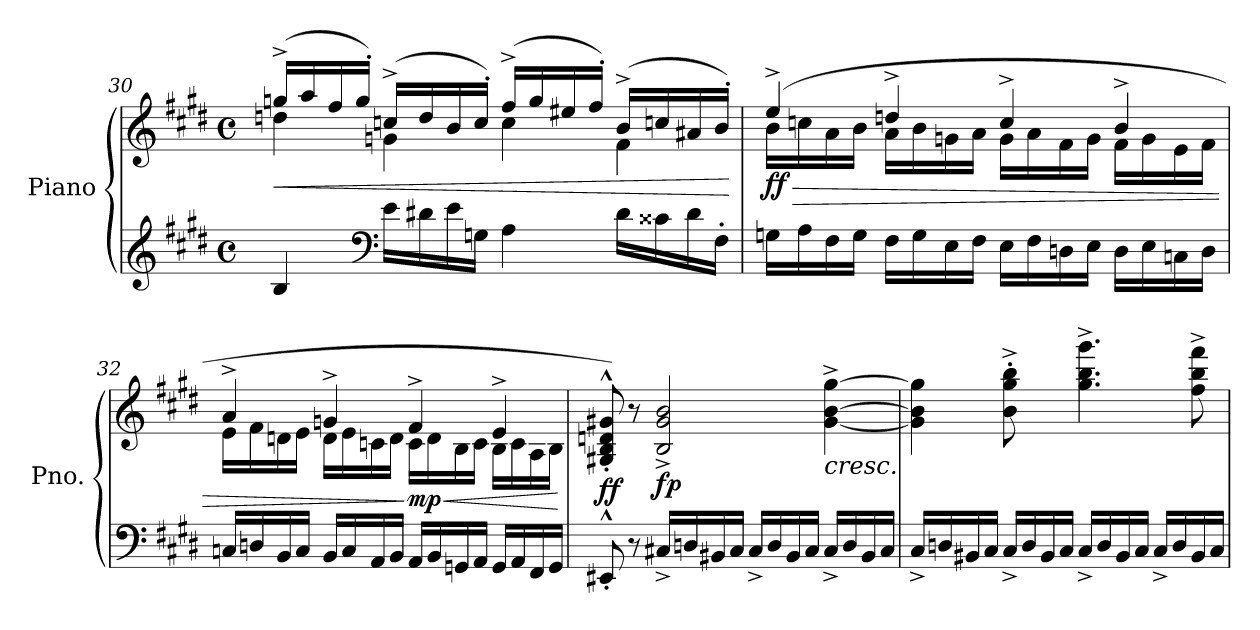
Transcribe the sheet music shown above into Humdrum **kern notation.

**kern	**kern	**dynam
*part1	*part1	*part1
*staff2	*staff1	*staff1/2
*I"Piano	*	*
*I'Pno.	*	*
!!LO:LB:g=z
*clefG2	*clefG2	*
*k[f#c#g#d#]	*k[f#c#g#d#]	*
*M4/4	*M4/4	*
*met(c)	*met(c)	*
*MM190	*MM190	*
=30	=30	=30
!	!	!LO:HP:b
*	*^	*
4B/	(>16ggn^/LL	4ddn\	<
.	16aa/	.	.
.	16ff#/	.	.
*	*MM180	*	*
.	16gg'/JJ)	.	.
*clefF4	*	*	*
*	*MM190	*	*
16e\LL	(>16ccn^/LL	4gn\	.
16d#X\	16dd/	.	.
16e\	16b/	.	.
*	*MM180	*	*
16Gn\JJ	16cc'/JJ)	.	.
*	*MM190	*	*
4A\	(>16ff#^/LL	4cc\	.
.	16gg/	.	.
.	16ee#X/	.	.
*	*MM180	*	*
.	16ff#'/JJ)	.	.
*	*MM190	*	*
16d#\LL	(>16b^/LL	4f#\	.
16c##X\	16ccn/	.	.
16d#\	16a#X/	.	.
*	*MM180	*	*
16F#'\JJ	16b'/JJ)	.	.
*	*v	*v	*
.	.	[
=31	=31	=31
*	*MM158	*
!	!	!LO:HP:b
*	*^	*
*	*	*^	*
!	!	!	!	!LO:DY:n=1:b
16Gn\LL	(>4ee^/	16b\LL	4ee^/yy	> ff
*	*MM170	*	*	*
16A\	.	16ccn\	.	.
*	*MM180	*	*	*
16F#\	.	16a\	.	.
*	*MM184	*	*	*
16G\JJ	.	16b\JJ	.	.
16F#\LL	4ddn^/	16a\LL	2.ryy	.
*	*MM186	*	*	*
16G\	.	16b\	.	.
16E\	.	16gn\	.	.
16F#\JJ	.	16a\JJ	.	.
16E\LL	4cc^/	16g\LL	.	.
16F#\	.	16a\	.	.
16Dn\	.	16f#\	.	.
16E\JJ	.	16g\JJ	.	.
16D\LL	4b^/	16f#\LL	.	.
16E\	.	16g\	.	.
16Cn\	.	16e\	.	.
16D\JJ	.	16f#\JJ	.	.
*	*v	*v	*v	*
!!LO:PB:g=z
=32	=32	=32
*	*MM180	*
*	*^	*
16Cn/LL	4a^/	16e\LL	.
16Dn/	.	16f#\	.
16BB/	.	16dn\	.
16C/JJ	.	16e\JJ	.
*	*MM177	*	*
16BB/LL	4gn^/	16d\LL	.
16C/	.	16e\	.
16AA/	.	16cn\	.
16BB/JJ	.	16d\JJ	.
*	*MM172	*	*
!	!	!	!LO:HP:n=1:b
!	!	!	!LO:DY:n=1:b
16AA/LL	4f#^/	16c\LL	] < mp
16BB/	.	16d\	.
16GGn/	.	16B\	.
16AA/JJ	.	16c\JJ	.
*	*MM167	*	*
16GG/LL	4e^/	16B\LL	.
16AA/	.	16c\	.
16FF#/	.	16A\	.
16GG/JJ	.	16B\JJ	.
*	*v	*v	*
.	.	[
=33	=33	=33
!	!	!LO:DY:b
8EE#X'^^/	8G#X/'^^ 8B/'^^ 8dn/'^^ 8g#X/'^^)	ff
8r	8r	.
*	*MM179	*
!	!	!LO:DY:b
16C#X^/LL	2B/^ 2g#/^ 2b/^	fp
16Dn/	.	.
*	*MM185	*
16BB#X/	.	.
16C#/JJ	.	.
16C#^/LL	.	.
*	*MM189	*
16D/	.	.
*	*MM190	*
16BB#/	.	.
16C#/JJ	.	.
!	!LO:TX:b:i:t=cresc.	!
16C#^/LL	[4g#\^ [4b\^ [4gg#\^	.
16D/	.	.
16BB#/	.	.
16C#/JJ	.	.
=34	=34	=34
16C#^/LL	4g#\] 4b\] 4gg#\]	.
16Dn/	.	.
16BB#X/	.	.
16C#/JJ	.	.
16C#^/LL	8b\'^ 8gg#\'^ 8bb\'^	.
16D/	.	.
16BB#/	8ryy	.
16C#/JJ	.	.
*	*MM185	*
16C#^/LL	4.gg#\^ 4.bb\^ 4.ggg#\^	.
16D/	.	.
16BB#/	.	.
16C#/JJ	.	.
16C#^/LL	.	.
16D/	.	.
*	*MM175	*
16BB#/	8ff#\^ 8bb\^ 8fff#\^	.
*	*MM182	*
16C#/JJ	.	.
=	=	=
*-	*-	*-
